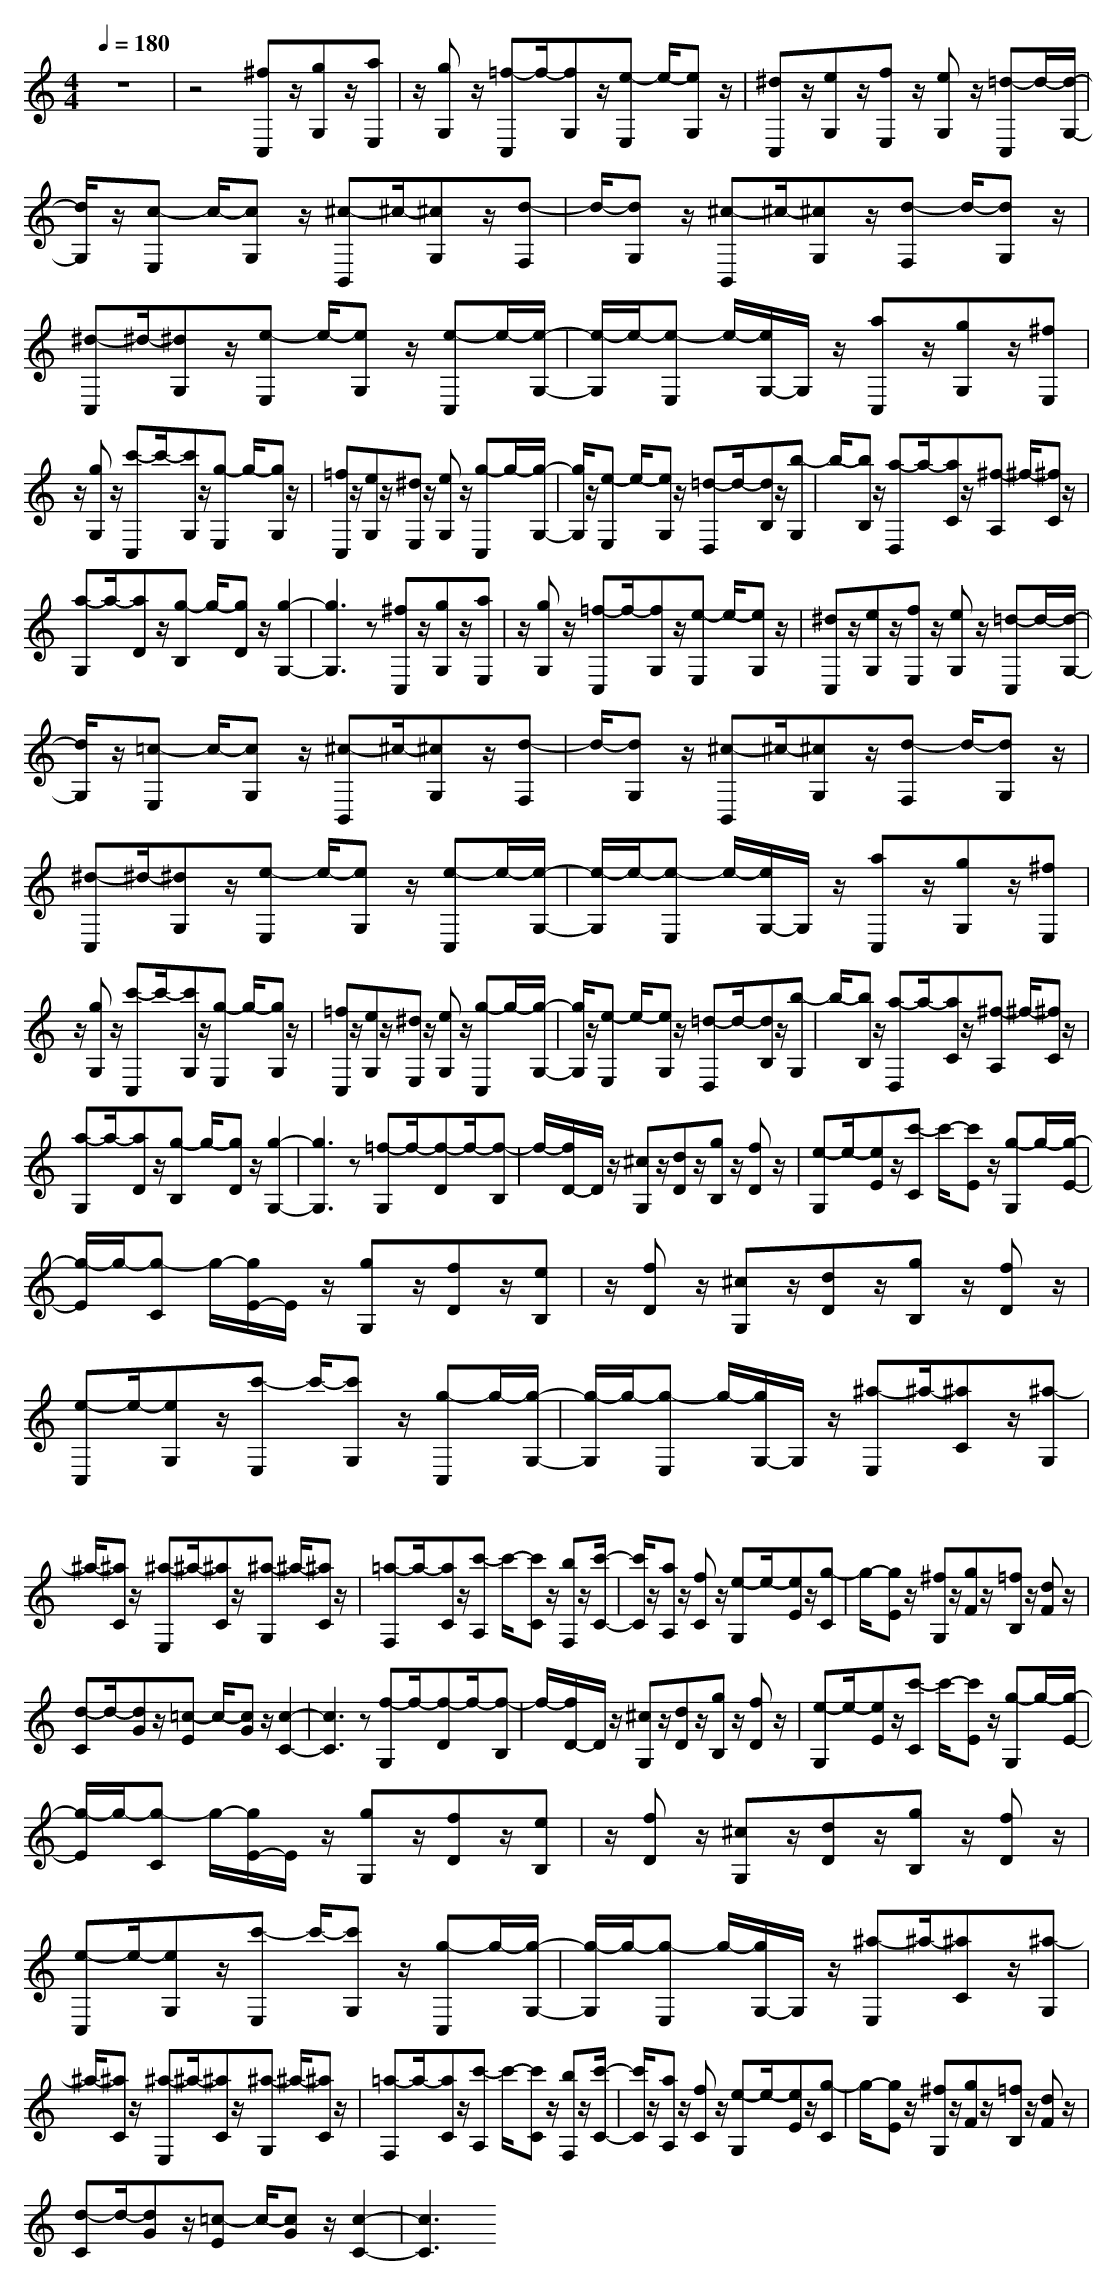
X:1
T:
M: 4/4
L: 1/8
Q:1/4=180
K:C % 0 sharps
z8|z4 [^fC,]z/2[gG,]z/2[aE,]|z/2[gG,]z/2 [=f-C,]f/2-[fG,]z/2[e-E,] e/2-[eG,]z/2|[^dC,]z/2[eG,]z/2[fE,] z/2[eG,]z/2 [=d-C,]d/2-[d/2-G,/2-]|
[d/2G,/2]z/2[c-E,] c/2-[cG,]z/2 [^c-B,,]^c/2-[^cG,]z/2[d-F,]|d/2-[dG,]z/2 [^c-B,,]^c/2-[^cG,]z/2[d-F,] d/2-[dG,]z/2|[^d-C,]^d/2-[^dG,]z/2[e-E,] e/2-[eG,]z/2 [e-C,]e/2-[e/2-G,/2-]|[e/2-G,/2]e/2-[e-E,] e/2-[e/2G,/2-]G,/2z/2 [aC,]z/2[gG,]z/2[^fE,]|
z/2[gG,]z/2 [c'-C,]c'/2-[c'G,]z/2[g-E,] g/2-[gG,]z/2|[=fC,]z/2[eG,]z/2[^dE,] z/2[eG,]z/2 [g-C,]g/2-[g/2-G,/2-]|[g/2G,/2]z/2[e-E,] e/2-[eG,]z/2 [=d-D,]d/2-[dB,]z/2[b-G,]|b/2-[bB,]z/2 [a-D,]a/2-[aC]z/2[^f-A,] ^f/2-[^fC]z/2|
[a-G,]a/2-[aD]z/2[g-B,] g/2-[gD]z/2 [g2-G,2-]|[g3G,3]z [^fC,]z/2[gG,]z/2[aE,]|z/2[gG,]z/2 [=f-C,]f/2-[fG,]z/2[e-E,] e/2-[eG,]z/2|[^dC,]z/2[eG,]z/2[fE,] z/2[eG,]z/2 [=d-C,]d/2-[d/2-G,/2-]|
[d/2G,/2]z/2[=c-E,] c/2-[cG,]z/2 [^c-B,,]^c/2-[^cG,]z/2[d-F,]|d/2-[dG,]z/2 [^c-B,,]^c/2-[^cG,]z/2[d-F,] d/2-[dG,]z/2|[^d-C,]^d/2-[^dG,]z/2[e-E,] e/2-[eG,]z/2 [e-C,]e/2-[e/2-G,/2-]|[e/2-G,/2]e/2-[e-E,] e/2-[e/2G,/2-]G,/2z/2 [aC,]z/2[gG,]z/2[^fE,]|
z/2[gG,]z/2 [c'-C,]c'/2-[c'G,]z/2[g-E,] g/2-[gG,]z/2|[=fC,]z/2[eG,]z/2[^dE,] z/2[eG,]z/2 [g-C,]g/2-[g/2-G,/2-]|[g/2G,/2]z/2[e-E,] e/2-[eG,]z/2 [=d-D,]d/2-[dB,]z/2[b-G,]|b/2-[bB,]z/2 [a-D,]a/2-[aC]z/2[^f-A,] ^f/2-[^fC]z/2|
[a-G,]a/2-[aD]z/2[g-B,] g/2-[gD]z/2 [g2-G,2-]|[g3G,3]z [=f-G,]f/2-[f-D]f/2-[f-B,]|f/2-[f/2D/2-]D/2z/2 [^cG,]z/2[dD]z/2[gB,] z/2[fD]z/2|[e-G,]e/2-[eE]z/2[c'-C] c'/2-[c'E]z/2 [g-G,]g/2-[g/2-E/2-]|
[g/2-E/2]g/2-[g-C] g/2-[g/2E/2-]E/2z/2 [gG,]z/2[fD]z/2[eB,]|z/2[fD]z/2 [^cG,]z/2[dD]z/2[gB,] z/2[fD]z/2|[e-C,]e/2-[eG,]z/2[c'-E,] c'/2-[c'G,]z/2 [g-C,]g/2-[g/2-G,/2-]|[g/2-G,/2]g/2-[g-E,] g/2-[g/2G,/2-]G,/2z/2 [^a-E,]^a/2-[^aC]z/2[^a-G,]|
^a/2-[^aC]z/2 [^a-E,]^a/2-[^aC]z/2[^a-G,] ^a/2-[^aC]z/2|[=a-F,]a/2-[aC]z/2[c'-A,] c'/2-[c'C]z/2 [bF,]z/2[c'/2-C/2-]|[c'/2C/2]z/2[aA,] z/2[fC]z/2 [e-G,]e/2-[eE]z/2[g-C]|g/2-[gE]z/2 [^fG,]z/2[gF]z/2[=fB,] z/2[dF]z/2|
[d-C]d/2-[dG]z/2[=c-E] c/2-[cG]z/2 [c2-C2-]|[c3C3]z [f-G,]f/2-[f-D]f/2-[f-B,]|f/2-[f/2D/2-]D/2z/2 [^cG,]z/2[dD]z/2[gB,] z/2[fD]z/2|[e-G,]e/2-[eE]z/2[c'-C] c'/2-[c'E]z/2 [g-G,]g/2-[g/2-E/2-]|
[g/2-E/2]g/2-[g-C] g/2-[g/2E/2-]E/2z/2 [gG,]z/2[fD]z/2[eB,]|z/2[fD]z/2 [^cG,]z/2[dD]z/2[gB,] z/2[fD]z/2|[e-C,]e/2-[eG,]z/2[c'-E,] c'/2-[c'G,]z/2 [g-C,]g/2-[g/2-G,/2-]|[g/2-G,/2]g/2-[g-E,] g/2-[g/2G,/2-]G,/2z/2 [^a-E,]^a/2-[^aC]z/2[^a-G,]|
^a/2-[^aC]z/2 [^a-E,]^a/2-[^aC]z/2[^a-G,] ^a/2-[^aC]z/2|[=a-F,]a/2-[aC]z/2[c'-A,] c'/2-[c'C]z/2 [bF,]z/2[c'/2-C/2-]|[c'/2C/2]z/2[aA,] z/2[fC]z/2 [e-G,]e/2-[eE]z/2[g-C]|g/2-[gE]z/2 [^fG,]z/2[gF]z/2[=fB,] z/2[dF]z/2|
[d-C]d/2-[dG]z/2[=c-E] c/2-[cG]z/2 [c2-C2-]|[c3C3]
